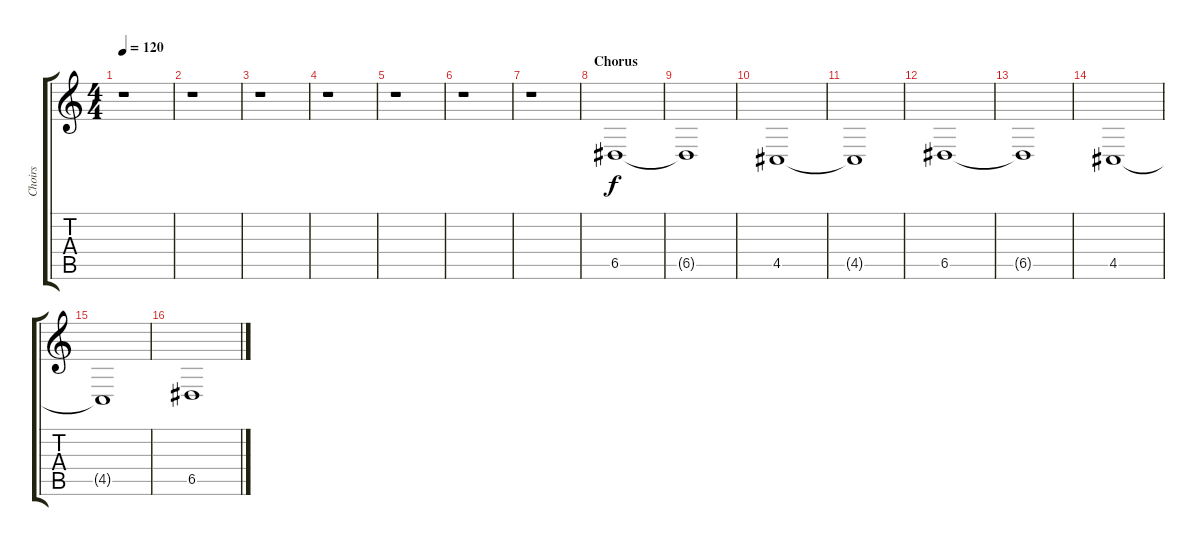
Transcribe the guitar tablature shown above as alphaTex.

\track ("Choirs" "Choirs") {instrument choiraahs}
\staff {score tabs}
\tuning (E4 B3 G3 D3 A2 E2) {hide}
\ts (4 4)
\tempo 120
\clef g2
\ks c
r.1{dy f} |
r.1 |
r.1 |
r.1 |
r.1 |
r.1 |
r.1 |
\section ("" "Chorus")
6.5.1 |
6.5{t}.1 |
4.5.1 |
4.5{t}.1 |
6.5.1 |
6.5{t}.1 |
4.5.1 |
4.5{t}.1 |
6.5.1
